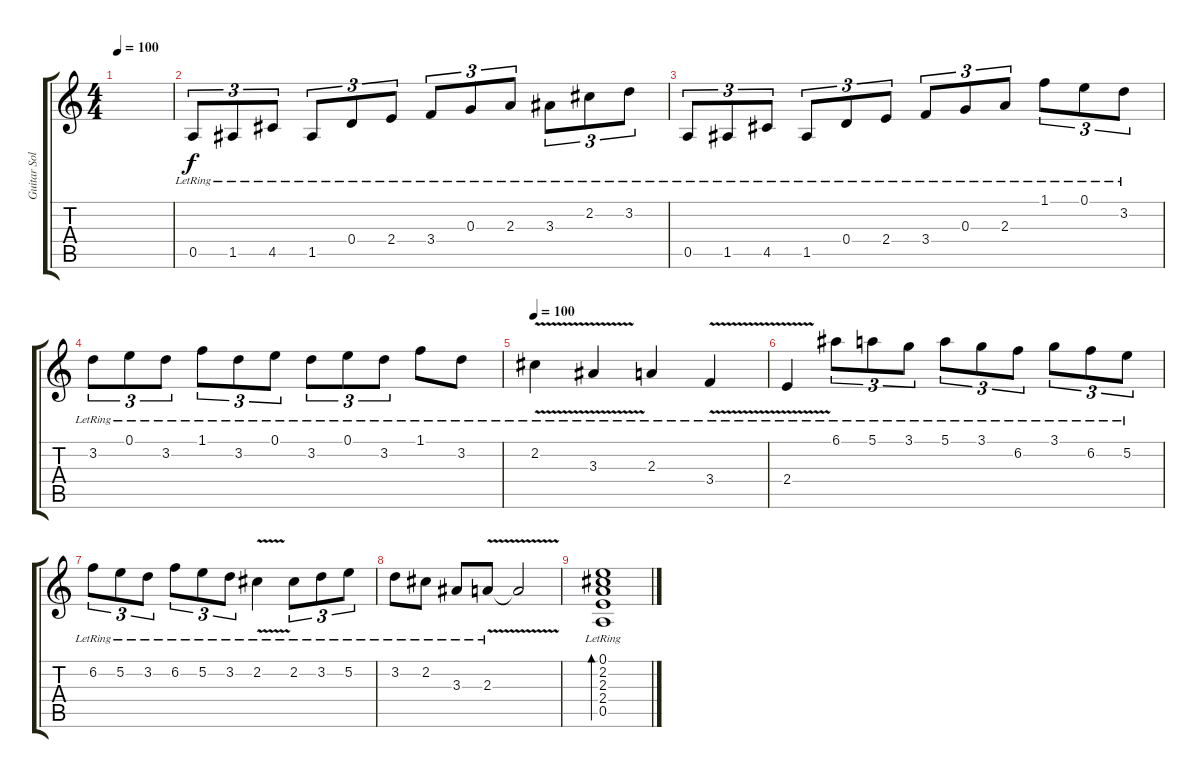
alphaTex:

\track ("Guitar Solo" "Guitar Sol") {instrument overdrivenguitar}
\staff {score tabs}
\tuning (E4 B3 G3 D3 A2 E2) {hide}
\ts (4 4)
\tempo 100
\clef g2
\ks c
|
0.5{lr}.8{tu (3 2) instrument acousticguitarsteel} 1.5{lr}.8{tu (3 2)} 4.5{lr}.8{tu (3 2)} 1.5{lr}.8{tu (3 2)} 0.4{lr}.8{tu (3 2)} 2.4{lr}.8{tu (3 2)} 3.4{lr}.8{tu (3 2)} 0.3{lr}.8{tu (3 2)} 2.3{lr}.8{tu (3 2)} 3.3{lr}.8{tu (3 2)} 2.2{lr}.8{tu (3 2)} 3.2{lr}.8{tu (3 2)} |
0.5{lr}.8{tu (3 2) instrument acousticguitarsteel} 1.5{lr}.8{tu (3 2)} 4.5{lr}.8{tu (3 2)} 1.5{lr}.8{tu (3 2)} 0.4{lr}.8{tu (3 2)} 2.4{lr}.8{tu (3 2)} 3.4{lr}.8{tu (3 2)} 0.3{lr}.8{tu (3 2)} 2.3{lr}.8{tu (3 2)} 1.1{lr}.8{tu (3 2)} 0.1{lr}.8{tu (3 2)} 3.2{lr}.8{tu (3 2)} |
3.2{lr}.8{tu (3 2)} 0.1{lr}.8{tu (3 2)} 3.2{lr}.8{tu (3 2)} 1.1{lr}.8{tu (3 2)} 3.2{lr}.8{tu (3 2)} 0.1{lr}.8{tu (3 2)} 3.2{lr}.8{tu (3 2)} 0.1{lr}.8{tu (3 2)} 3.2{lr}.8{tu (3 2)} 1.1{lr}.8 3.2{lr}.8 |
\tempo 100
2.2{v lr}.4 3.3{v lr}.4 2.3{lr}.4 3.4{v lr}.4 |
2.4{v lr}.4 6.1{lr}.8{tu (3 2)} 5.1{lr}.8{tu (3 2)} 3.1{lr}.8{tu (3 2)} 5.1{lr}.8{tu (3 2)} 3.1{lr}.8{tu (3 2)} 6.2{lr}.8{tu (3 2)} 3.1{lr}.8{tu (3 2)} 6.2{lr}.8{tu (3 2)} 5.2{lr}.8{tu (3 2)} |
6.2{lr}.8{tu (3 2)} 5.2{lr}.8{tu (3 2)} 3.2{lr}.8{tu (3 2)} 6.2{lr}.8{tu (3 2)} 5.2{lr}.8{tu (3 2)} 3.2{lr}.8{tu (3 2)} 2.2{v lr}.4 2.2{lr}.8{tu (3 2)} 3.2{lr}.8{tu (3 2)} 5.2{lr}.8{tu (3 2)} |
3.2{lr}.8 2.2{lr}.8 3.3{lr}.8 2.3{v lr}.8 2.3{t}.2 |
(0.1{lr} 2.2{lr} 2.3{lr} 2.4{lr} 0.5{lr}).1{bd 240}
